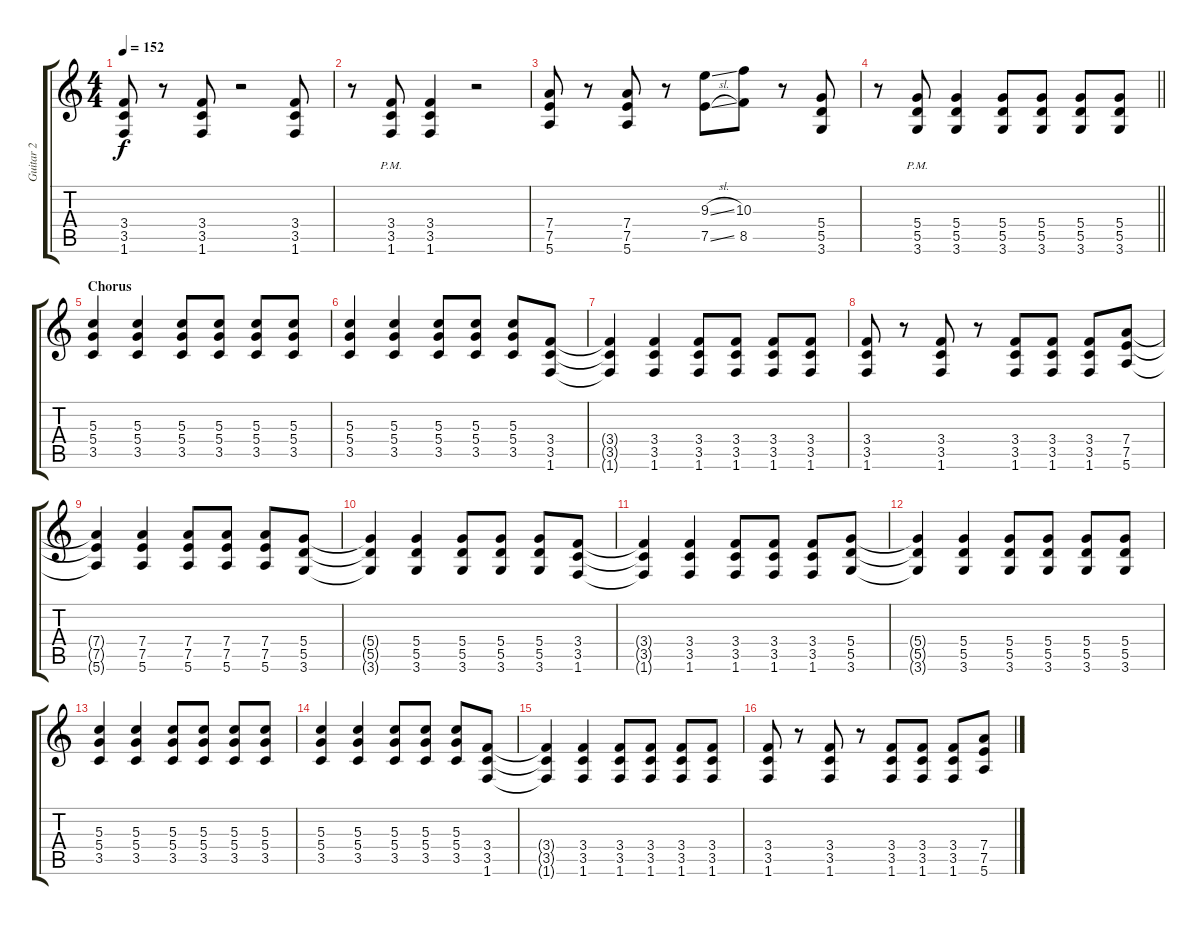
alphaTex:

\track ("Guitar 2" "Guitar 2") {instrument overdrivenguitar}
\staff {score tabs}
\tuning (E4 B3 G3 D3 A2 E2) {hide}
\ts (4 4)
\tempo 152
\clef g2
\ks c
(3.4 3.5 1.6).8{dy f} r.8 (3.4 3.5 1.6).8 r.2 (3.4 3.5 1.6).8 |
r.8 (3.4{pm} 3.5{pm} 1.6{pm}).8 (3.4 3.5 1.6).4 r.2 |
(7.4 7.5 5.6).8 r.8 (7.4 7.5 5.6).8 r.8 (9.3{sl} 7.5{sl}).8 (10.3 8.5).8 r.8 (5.4 5.5 3.6).8 |
\barLineRight lightlight
r.8 (5.4{pm} 5.5{pm} 3.6{pm}).8 (5.4 5.5 3.6).4 (5.4 5.5 3.6).8 (5.4 5.5 3.6).8 (5.4 5.5 3.6).8 (5.4 5.5 3.6).8 |
\section ("" "Chorus")
(5.3 5.4 3.5).4 (5.3 5.4 3.5).4 (5.3 5.4 3.5).8 (5.3 5.4 3.5).8 (5.3 5.4 3.5).8 (5.3 5.4 3.5).8 |
(5.3 5.4 3.5).4 (5.3 5.4 3.5).4 (5.3 5.4 3.5).8 (5.3 5.4 3.5).8 (5.3 5.4 3.5).8 (3.4 3.5 1.6).8 |
(3.4{t} 3.5{t} 1.6{t}).4 (3.4 3.5 1.6).4 (3.4 3.5 1.6).8 (3.4 3.5 1.6).8 (3.4 3.5 1.6).8 (3.4 3.5 1.6).8 |
(3.4 3.5 1.6).8 r.8 (3.4 3.5 1.6).8 r.8 (3.4 3.5 1.6).8 (3.4 3.5 1.6).8 (3.4 3.5 1.6).8 (7.4 7.5 5.6).8 |
(7.4{t} 7.5{t} 5.6{t}).4 (7.4 7.5 5.6).4 (7.4 7.5 5.6).8 (7.4 7.5 5.6).8 (7.4 7.5 5.6).8 (5.4 5.5 3.6).8 |
(5.4{t} 5.5{t} 3.6{t}).4 (5.4 5.5 3.6).4 (5.4 5.5 3.6).8 (5.4 5.5 3.6).8 (5.4 5.5 3.6).8 (3.4 3.5 1.6).8 |
(3.4{t} 3.5{t} 1.6{t}).4 (3.4 3.5 1.6).4 (3.4 3.5 1.6).8 (3.4 3.5 1.6).8 (3.4 3.5 1.6).8 (5.4 5.5 3.6).8 |
(5.4{t} 5.5{t} 3.6{t}).4 (5.4 5.5 3.6).4 (5.4 5.5 3.6).8 (5.4 5.5 3.6).8 (5.4 5.5 3.6).8 (5.4 5.5 3.6).8 |
(5.3 5.4 3.5).4 (5.3 5.4 3.5).4 (5.3 5.4 3.5).8 (5.3 5.4 3.5).8 (5.3 5.4 3.5).8 (5.3 5.4 3.5).8 |
(5.3 5.4 3.5).4 (5.3 5.4 3.5).4 (5.3 5.4 3.5).8 (5.3 5.4 3.5).8 (5.3 5.4 3.5).8 (3.4 3.5 1.6).8 |
(3.4{t} 3.5{t} 1.6{t}).4 (3.4 3.5 1.6).4 (3.4 3.5 1.6).8 (3.4 3.5 1.6).8 (3.4 3.5 1.6).8 (3.4 3.5 1.6).8 |
(3.4 3.5 1.6).8 r.8 (3.4 3.5 1.6).8 r.8 (3.4 3.5 1.6).8 (3.4 3.5 1.6).8 (3.4 3.5 1.6).8 (7.4 7.5 5.6).8
